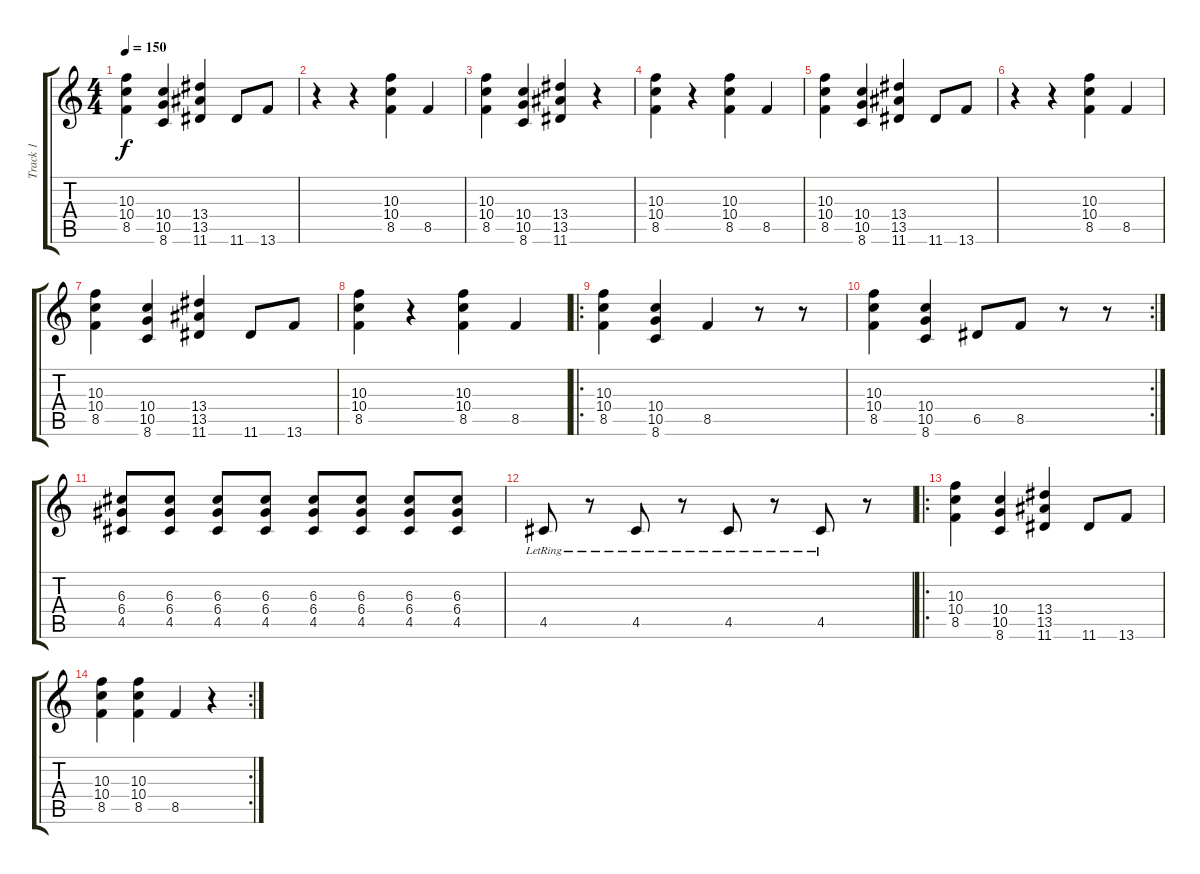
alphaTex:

\track ("Track 1" "Track 1") {instrument overdrivenguitar}
\staff {score tabs}
\tuning (E4 B3 G3 D3 A2 E2) {hide}
\ts (4 4)
\tempo 150
\clef g2
\ks c
(10.3 10.4 8.5).4{dy f instrument overdrivenguitar} (10.4 10.5 8.6).4 (13.4 13.5 11.6).4 11.6.8 13.6.8 |
r.4 r.4 (10.3 10.4 8.5).4 8.5.4 |
(10.3 10.4 8.5).4 (10.4 10.5 8.6).4 (13.4 13.5 11.6).4 r.4 |
(10.3 10.4 8.5).4 r.4 (10.3 10.4 8.5).4 8.5.4 |
(10.3 10.4 8.5).4 (10.4 10.5 8.6).4 (13.4 13.5 11.6).4 11.6.8 13.6.8 |
r.4 r.4 (10.3 10.4 8.5).4 8.5.4 |
(10.3 10.4 8.5).4 (10.4 10.5 8.6).4 (13.4 13.5 11.6).4 11.6.8 13.6.8 |
(10.3 10.4 8.5).4 r.4 (10.3 10.4 8.5).4 8.5.4 |
\ro
(10.3 10.4 8.5).4 (10.4 10.5 8.6).4 8.5.4 r.8 r.8 |
\rc 2
(10.3 10.4 8.5).4 (10.4 10.5 8.6).4 6.5.8 8.5.8 r.8 r.8 |
(6.3 6.4 4.5).8 (6.3 6.4 4.5).8 (6.3 6.4 4.5).8 (6.3 6.4 4.5).8 (6.3 6.4 4.5).8 (6.3 6.4 4.5).8 (6.3 6.4 4.5).8 (6.3 6.4 4.5).8 |
4.5{lr}.8 r.8 4.5{lr}.8 r.8 4.5{lr}.8 r.8 4.5{lr}.8 r.8 |
\ro
(10.3 10.4 8.5).4 (10.4 10.5 8.6).4 (13.4 13.5 11.6).4 11.6.8 13.6.8 |
\rc 2
(10.3 10.4 8.5).4 (10.3 10.4 8.5).4 8.5.4 r.4
